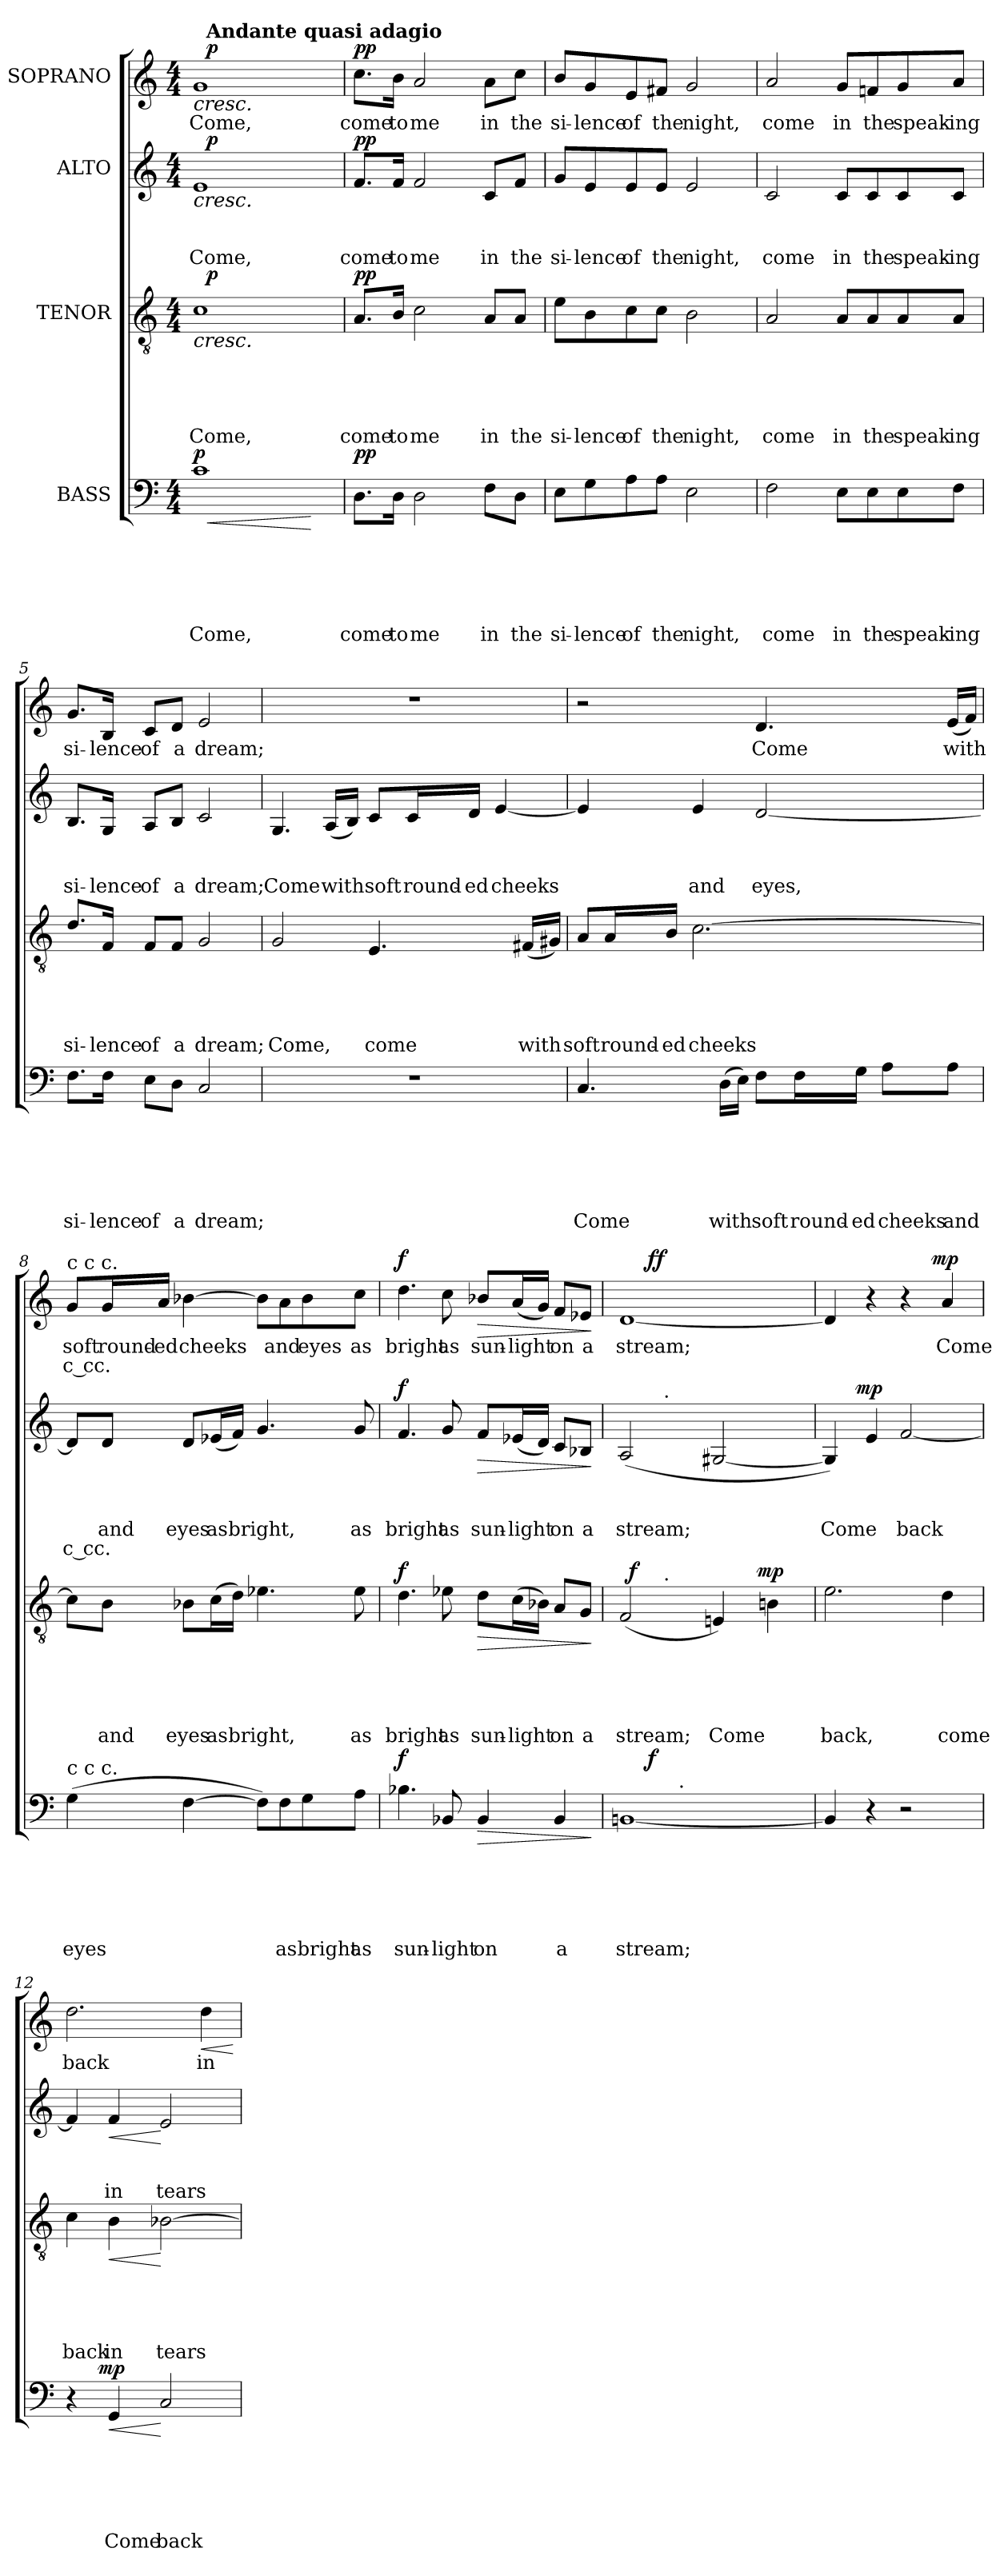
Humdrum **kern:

**kern	**text	**text	**text	**text	**text	**text	**dynam	**kern	**text	**text	**text	**text	**text	**dynam	**kern	**text	**text	**text	**text	**dynam	**kern	**text	**text	**dynam
*part4	*part4	*part4	*part4	*part4	*part4	*part4	*part4	*part3	*part3	*part3	*part3	*part3	*part3	*part3	*part2	*part2	*part2	*part2	*part2	*part2	*part1	*part1	*part1	*part1
*staff4	*staff4	*staff4	*staff4	*staff4	*staff4	*staff4	*staff4	*staff3	*staff3	*staff3	*staff3	*staff3	*staff3	*staff3	*staff2	*staff2	*staff2	*staff2	*staff2	*staff2	*staff1	*staff1	*staff1	*staff1
*I"BASS	*	*	*	*	*	*	*	*I"TENOR	*	*	*	*	*	*	*I"ALTO	*	*	*	*	*	*I"SOPRANO	*	*	*
*clefF4	*	*	*	*	*	*	*	*clefGv2	*	*	*	*	*	*	*clefG2	*	*	*	*	*	*clefG2	*	*	*
*k[]	*	*	*	*	*	*	*	*k[]	*	*	*	*	*	*	*k[]	*	*	*	*	*	*k[]	*	*	*
*C:	*	*	*	*	*	*	*	*C:	*	*	*	*	*	*	*C:	*	*	*	*	*	*C:	*	*	*
*M4/4	*	*	*	*	*	*	*	*M4/4	*	*	*	*	*	*	*M4/4	*	*	*	*	*	*M4/4	*	*	*
=1	=1	=1	=1	=1	=1	=1	=1	=1	=1	=1	=1	=1	=1	=1	=1	=1	=1	=1	=1	=1	=1	=1	=1	=1
!	!	!	!	!	!	!LO:LY:b	!LO:HP:b	!	!	!	!	!	!LO:LY:b	!LO:HP:b	!	!	!	!LO:LY:b	!	!LO:HP:b	!	!LO:LY:b	!	!LO:HP:b
!	!	!	!	!	!	!	!LO:DY:n=1:a	!	!	!	!	!	!	!	!	!	!	!	!	!	!	!	!	!
*	*	*	*	*	*	*	*	*^	*	*	*	*	*	*	*^	*	*	*	*	*	*^	*	*	*
1c	.	.	.	.	.	Come,	< p	1c	32ryy	.	.	.	.	Come,	<	1e	32ryy	.	.	Come,	.	<	1g	32ryy	Come,	.	<
!	!	!	!	!	!	!	!	!	!	!	!	!	!	!	!	!	!	!	!	!	!	!	!	!LO:TX:a:B:t=Andante quasi adagio	!	!	!
!	!	!	!	!	!	!	!	!	!	!	!	!	!	!	!LO:DY:a	!	!	!	!	!	!	!LO:DY:a	!	!	!	!	!LO:DY:a
.	.	.	.	.	.	.	.	.	2ryy	.	.	.	.	.	p	.	2ryy	.	.	.	.	p	.	2ryy	.	.	p
.	.	.	.	.	.	.	.	.	4...ryy	.	.	.	.	.	.	.	4...ryy	.	.	.	.	.	.	4...ryy	.	.	.
.	.	.	.	.	.	.	[	.	.	.	.	.	.	.	[	.	.	.	.	.	.	[	.	.	.	.	[
=2	=2	=2	=2	=2	=2	=2	=2	=2	=2	=2	=2	=2	=2	=2	=2	=2	=2	=2	=2	=2	=2	=2	=2	=2	=2	=2	=2
!	!	!	!	!	!	!LO:LY:b	!LO:DY:a	!	!	!	!	!	!	!LO:LY:b	!LO:DY:a	!	!	!	!	!LO:LY:b	!	!LO:DY:a	!	!	!LO:LY:b	!	!LO:DY:a
*	*	*	*	*	*	*	*	*v	*v	*	*	*	*	*	*	*	*	*	*	*	*	*	*v	*v	*	*	*
*	*	*	*	*	*	*	*	*	*	*	*	*	*	*	*v	*v	*	*	*	*	*	*	*	*	*
8.D\L	.	.	.	.	.	come	pp	8.A/L	.	.	.	.	come	pp	8.f/L	.	.	come	.	pp	8.cc\L	come	.	pp
!	!	!	!	!	!	!LO:LY:b	!	!	!	!	!	!	!LO:LY:b	!	!	!	!	!LO:LY:b	!	!	!	!LO:LY:b	!	!
16D\Jk	.	.	.	.	.	to	.	16B/Jk	.	.	.	.	to	.	16f/Jk	.	.	to	.	.	16b\Jk	to	.	.
!	!	!	!	!	!	!LO:LY:b	!	!	!	!	!	!	!LO:LY:b	!	!	!	!	!LO:LY:b	!	!	!	!LO:LY:b	!	!
2D\	.	.	.	.	.	me	.	2c\	.	.	.	.	me	.	2f/	.	.	me	.	.	2a/	me	.	.
!	!	!	!	!	!	!LO:LY:b	!	!	!	!	!	!	!LO:LY:b	!	!	!	!	!LO:LY:b	!	!	!	!LO:LY:b	!	!
8F\L	.	.	.	.	.	in	.	8A/L	.	.	.	.	in	.	8c/L	.	.	in	.	.	8a\L	in	.	.
!	!	!	!	!	!	!LO:LY:b	!	!	!	!	!	!	!LO:LY:b	!	!	!	!	!LO:LY:b	!	!	!	!LO:LY:b	!	!
8D\J	.	.	.	.	.	the	.	8A/J	.	.	.	.	the	.	8f/J	.	.	the	.	.	8cc\J	the	.	.
=3	=3	=3	=3	=3	=3	=3	=3	=3	=3	=3	=3	=3	=3	=3	=3	=3	=3	=3	=3	=3	=3	=3	=3	=3
!	!	!	!	!	!	!LO:LY:b	!	!	!	!	!	!	!LO:LY:b	!	!	!	!	!LO:LY:b	!	!	!	!LO:LY:b	!	!
8E\L	.	.	.	.	.	si-	.	8e\L	.	.	.	.	si-	.	8g/L	.	.	si-	.	.	8b/L	si-	.	.
!	!	!	!	!	!	!LO:LY:b	!	!	!	!	!	!	!LO:LY:b	!	!	!	!	!LO:LY:b	!	!	!	!LO:LY:b	!	!
8G\	.	.	.	.	.	-lence	.	8B\	.	.	.	.	-lence	.	8e/	.	.	-lence	.	.	8g/	-lence	.	.
!	!	!	!	!	!	!LO:LY:b	!	!	!	!	!	!	!LO:LY:b	!	!	!	!	!LO:LY:b	!	!	!	!LO:LY:b	!	!
8A\	.	.	.	.	.	of	.	8c\	.	.	.	.	of	.	8e/	.	.	of	.	.	8e/	of	.	.
!	!	!	!	!	!	!LO:LY:b	!	!	!	!	!	!	!LO:LY:b	!	!	!	!	!LO:LY:b	!	!	!	!LO:LY:b	!	!
8A\J	.	.	.	.	.	the	.	8c\J	.	.	.	.	the	.	8e/J	.	.	the	.	.	8f#X/J	the	.	.
!	!	!	!	!	!	!LO:LY:b	!	!	!	!	!	!	!LO:LY:b	!	!	!	!	!LO:LY:b	!	!	!	!LO:LY:b	!	!
2E\	.	.	.	.	.	night,	.	2B\	.	.	.	.	night,	.	2e/	.	.	night,	.	.	2g/	night,	.	.
=4	=4	=4	=4	=4	=4	=4	=4	=4	=4	=4	=4	=4	=4	=4	=4	=4	=4	=4	=4	=4	=4	=4	=4	=4
!	!	!	!	!	!	!LO:LY:b	!	!	!	!	!	!	!LO:LY:b	!	!	!	!	!LO:LY:b	!	!	!	!LO:LY:b	!	!
2F\	.	.	.	.	.	come	.	2A/	.	.	.	.	come	.	2c/	.	.	come	.	.	2a/	come	.	.
!	!	!	!	!	!	!LO:LY:b	!	!	!	!	!	!	!LO:LY:b	!	!	!	!	!LO:LY:b	!	!	!	!LO:LY:b	!	!
8E\L	.	.	.	.	.	in	.	8A/L	.	.	.	.	in	.	8c/L	.	.	in	.	.	8g/L	in	.	.
!	!	!	!	!	!	!LO:LY:b	!	!	!	!	!	!	!LO:LY:b	!	!	!	!	!LO:LY:b	!	!	!	!LO:LY:b	!	!
8E\	.	.	.	.	.	the	.	8A/	.	.	.	.	the	.	8c/	.	.	the	.	.	8fn/	the	.	.
!	!	!	!	!	!	!LO:LY:b	!	!	!	!	!	!	!LO:LY:b	!	!	!	!	!LO:LY:b	!	!	!	!LO:LY:b	!	!
8E\	.	.	.	.	.	speak-	.	8A/	.	.	.	.	speak	.	8c/	.	.	speak-	.	.	8g/	speak-	.	.
!	!	!	!	!	!	!LO:LY:b:rj	!	!	!	!	!	!	!LO:LY:b	!	!	!	!	!LO:LY:b:rj	!	!	!	!LO:LY:b:rj	!	!
8F\J	.	.	.	.	.	-ing	.	8A/J	.	.	.	.	ing	.	8c/J	.	.	-ing	.	.	8a/J	-ing	.	.
!!LO:LB:g=z
=5	=5	=5	=5	=5	=5	=5	=5	=5	=5	=5	=5	=5	=5	=5	=5	=5	=5	=5	=5	=5	=5	=5	=5	=5
!	!	!	!	!	!	!LO:LY:b	!	!	!	!	!	!	!LO:LY:b	!	!	!	!	!LO:LY:b	!	!	!	!LO:LY:b	!	!
8.F\L	.	.	.	.	.	si-	.	8.d/L	.	.	.	.	si-	.	8.B/L	.	.	si-	.	.	8.g/L	si-	.	.
!	!	!	!	!	!	!LO:LY:b	!	!	!	!	!	!	!LO:LY:b	!	!	!	!	!LO:LY:b	!	!	!	!LO:LY:b	!	!
16F\Jk	.	.	.	.	.	-lence	.	16F/Jk	.	.	.	.	-lence	.	16G/Jk	.	.	-lence	.	.	16B/Jk	-lence	.	.
!	!	!	!	!	!	!LO:LY:b	!	!	!	!	!	!	!LO:LY:b	!	!	!	!	!LO:LY:b	!	!	!	!LO:LY:b	!	!
8E\L	.	.	.	.	.	of	.	8F/L	.	.	.	.	of	.	8A/L	.	.	of	.	.	8c/L	of	.	.
!	!	!	!	!	!	!LO:LY:b	!	!	!	!	!	!	!LO:LY:b	!	!	!	!	!LO:LY:b	!	!	!	!LO:LY:b	!	!
8D\J	.	.	.	.	.	a	.	8F/J	.	.	.	.	a	.	8B/J	.	.	a	.	.	8d/J	a	.	.
!	!	!	!	!	!	!LO:LY:b	!	!	!	!	!	!	!LO:LY:b	!	!	!	!	!LO:LY:b	!	!	!	!LO:LY:b	!	!
2C/	.	.	.	.	.	dream;	.	2G/	.	.	.	.	dream;	.	2c/	.	.	dream;	.	.	2e/	dream;	.	.
=6	=6	=6	=6	=6	=6	=6	=6	=6	=6	=6	=6	=6	=6	=6	=6	=6	=6	=6	=6	=6	=6	=6	=6	=6
!	!	!	!	!	!	!	!	!	!	!	!	!	!LO:LY:b	!	!	!	!	!LO:LY:b	!	!	!	!	!	!
1r	.	.	.	.	.	.	.	2G/	.	.	.	.	Come,	.	4.G/	.	.	Come	.	.	1r	.	.	.
!	!	!	!	!	!	!	!	!	!	!	!	!	!	!	!	!	!	!LO:LY:b	!	!	!	!	!	!
.	.	.	.	.	.	.	.	.	.	.	.	.	.	.	(<16A/LL	.	.	with	.	.	.	.	.	.
.	.	.	.	.	.	.	.	.	.	.	.	.	.	.	16B/JJ)	.	.	.	.	.	.	.	.	.
!	!	!	!	!	!	!	!	!	!	!	!	!	!LO:LY:b	!	!	!	!	!LO:LY:b	!	!	!	!	!	!
.	.	.	.	.	.	.	.	4.E/	.	.	.	.	come	.	8c/L	.	.	soft	.	.	.	.	.	.
!	!	!	!	!	!	!	!	!	!	!	!	!	!	!	!	!	!	!LO:LY:b	!	!	!	!	!	!
.	.	.	.	.	.	.	.	.	.	.	.	.	.	.	16c/L	.	.	round-	.	.	.	.	.	.
!	!	!	!	!	!	!	!	!	!	!	!	!	!	!	!	!	!	!LO:LY:b:rj	!	!	!	!	!	!
.	.	.	.	.	.	.	.	.	.	.	.	.	.	.	16d/JJ	.	.	-ed	.	.	.	.	.	.
!	!	!	!	!	!	!	!	!	!	!	!	!	!	!	!	!	!	!LO:LY:b	!	!	!	!	!	!
.	.	.	.	.	.	.	.	.	.	.	.	.	.	.	[<4e/	.	.	cheeks	.	.	.	.	.	.
!	!	!	!	!	!	!	!	!	!	!	!	!	!LO:LY:b	!	!	!	!	!	!	!	!	!	!	!
.	.	.	.	.	.	.	.	(<16F#X/LL	.	.	.	.	with	.	.	.	.	.	.	.	.	.	.	.
.	.	.	.	.	.	.	.	16G#X/JJ)	.	.	.	.	.	.	.	.	.	.	.	.	.	.	.	.
!!LO:LB:g=z
=7	=7	=7	=7	=7	=7	=7	=7	=7	=7	=7	=7	=7	=7	=7	=7	=7	=7	=7	=7	=7	=7	=7	=7	=7
!	!	!	!	!	!	!LO:LY:b	!	!	!	!	!	!	!LO:LY:b	!	!	!	!	!	!	!	!	!	!	!
4.C/	.	.	.	.	.	Come	.	8A/L	.	.	.	.	soft	.	4e/]	.	.	.	.	.	2r	.	.	.
!	!	!	!	!	!	!	!	!	!	!	!	!	!LO:LY:b	!	!	!	!	!	!	!	!	!	!	!
.	.	.	.	.	.	.	.	16A/L	.	.	.	.	round-	.	.	.	.	.	.	.	.	.	.	.
!	!	!	!	!	!	!	!	!	!	!	!	!	!LO:LY:b:rj	!	!	!	!	!	!	!	!	!	!	!
.	.	.	.	.	.	.	.	16B/JJ	.	.	.	.	-ed	.	.	.	.	.	.	.	.	.	.	.
!	!	!	!	!	!	!	!	!	!	!	!	!	!LO:LY:b	!	!	!	!	!LO:LY:b	!	!	!	!	!	!
.	.	.	.	.	.	.	.	[>2.c\	.	.	.	.	cheeks	.	4e/	.	.	and	.	.	.	.	.	.
!	!	!	!	!	!	!LO:LY:b	!	!	!	!	!	!	!	!	!	!	!	!	!	!	!	!	!	!
(>16D\LL	.	.	.	.	.	with	.	.	.	.	.	.	.	.	.	.	.	.	.	.	.	.	.	.
16E\JJ)	.	.	.	.	.	.	.	.	.	.	.	.	.	.	.	.	.	.	.	.	.	.	.	.
!	!	!	!	!	!	!LO:LY:b	!	!	!	!	!	!	!	!	!	!	!	!LO:LY:b	!	!	!	!LO:LY:b	!	!
8F\L	.	.	.	.	.	soft	.	.	.	.	.	.	.	.	[<2d/	.	.	eyes,	.	.	4.d/	Come	.	.
!	!	!	!	!	!	!LO:LY:b	!	!	!	!	!	!	!	!	!	!	!	!	!	!	!	!	!	!
16F\L	.	.	.	.	.	round-	.	.	.	.	.	.	.	.	.	.	.	.	.	.	.	.	.	.
!	!	!	!	!	!	!LO:LY:b:rj	!	!	!	!	!	!	!	!	!	!	!	!	!	!	!	!	!	!
16G\JJ	.	.	.	.	.	-ed	.	.	.	.	.	.	.	.	.	.	.	.	.	.	.	.	.	.
!	!	!	!	!	!	!LO:LY:b	!	!	!	!	!	!	!	!	!	!	!	!	!	!	!	!	!	!
8A\L	.	.	.	.	.	cheeks	.	.	.	.	.	.	.	.	.	.	.	.	.	.	.	.	.	.
!	!	!	!	!	!	!LO:LY:b	!	!	!	!	!	!	!	!	!	!	!	!	!	!	!	!LO:LY:b	!	!
8A\J	.	.	.	.	.	and	.	.	.	.	.	.	.	.	.	.	.	.	.	.	(<16e/LL	with	.	.
.	.	.	.	.	.	.	.	.	.	.	.	.	.	.	.	.	.	.	.	.	16f/JJ)	.	.	.
=8	=8	=8	=8	=8	=8	=8	=8	=8	=8	=8	=8	=8	=8	=8	=8	=8	=8	=8	=8	=8	=8	=8	=8	=8
!	!	!	!	!	!	!	!	!	!	!	!	!	!	!	!	!	!	!	!	!	!LO:TX:a:t=c c c.	!	!	!
!LO:TX:a:t=c c c.	!	!	!	!	!	!	!	!	!	!	!	!	!	!	!	!	!	!	!	!	!	!	!	!
!	!	!	!	!	!	!LO:LY:b	!	!	!	!	!	!	!	!	!	!	!	!	!LO:LY:b:rj	!	!	!LO:LY:b	!LO:LY:b	!
(>4G\	.	.	.	.	.	eyes	.	8c\L]	.	.	.	.	.	.	8d/L]	.	.	.	c cc.	.	8g/L	soft	c cc.	.
!	!	!	!	!	!	!	!	!	!	!	!	!	!LO:LY:b	!	!	!	!	!LO:LY:b	!	!	!	!LO:LY:b	!	!
.	.	.	.	.	.	.	.	8B\J	.	.	.	.	and	.	8d/J	.	.	and	.	.	16g/L	round-	.	.
!	!	!	!	!	!	!	!	!	!	!	!	!	!	!	!	!	!	!	!	!	!	!LO:LY:b:rj	!	!
.	.	.	.	.	.	.	.	.	.	.	.	.	.	.	.	.	.	.	.	.	16a/JJ	-ed	.	.
!	!	!	!	!	!	!	!	!	!	!	!	!	!LO:LY:b	!	!	!	!	!LO:LY:b	!	!	!	!LO:LY:b	!	!
[>4F\	.	.	.	.	.	.	.	8B-X\L	.	.	.	.	eyes	.	8d/L	.	.	eyes	.	.	[>4b-X\	cheeks	.	.
!	!	!	!	!	!	!	!	!	!	!	!	!	!LO:LY:b	!	!	!	!	!LO:LY:b	!	!	!	!	!	!
.	.	.	.	.	.	.	.	(>16c\L	.	.	.	.	as	.	(<16e-X/L	.	.	as	.	.	.	.	.	.
!	!	!	!	!	!	!	!	!	!	!	!	!	!LO:LY:b	!	!	!	!	!LO:LY:b	!	!	!	!	!	!
.	.	.	.	.	.	.	.	16d\JJ)	.	.	.	.	bright,	.	16f/JJ)	.	.	bright,	.	.	.	.	.	.
8F\L])	.	.	.	.	.	.	.	4.e-X\	.	.	.	.	.	.	4.g/	.	.	.	.	.	8b-\L]	.	.	.
!	!	!	!	!	!	!LO:LY:b	!	!	!	!	!	!	!	!	!	!	!	!	!	!	!	!LO:LY:b	!	!
8F\	.	.	.	.	.	as	.	.	.	.	.	.	.	.	.	.	.	.	.	.	8a\	and	.	.
!	!	!	!	!	!	!LO:LY:b	!	!	!	!	!	!	!	!	!	!	!	!	!	!	!	!LO:LY:b	!	!
8G\	.	.	.	.	.	bright	.	.	.	.	.	.	.	.	.	.	.	.	.	.	8b-\	eyes	.	.
!	!	!	!	!	!	!LO:LY:b	!	!	!	!	!	!	!LO:LY:b	!	!	!	!	!LO:LY:b	!	!	!	!LO:LY:b	!	!
8A\J	.	.	.	.	.	as	.	8e-\	.	.	.	.	as	.	8g/	.	.	as	.	.	8cc\J	as	.	.
!!LO:PB:g=z
=9	=9	=9	=9	=9	=9	=9	=9	=9	=9	=9	=9	=9	=9	=9	=9	=9	=9	=9	=9	=9	=9	=9	=9	=9
!	!	!	!	!	!	!LO:LY:b	!LO:DY:a	!	!	!	!	!	!LO:LY:b	!LO:DY:a	!	!	!	!LO:LY:b	!	!LO:DY:a	!	!LO:LY:b	!	!LO:DY:a
4.B-X\	.	.	.	.	.	sun-	f	4.d\	.	.	.	.	bright	f	4.f/	.	.	bright	.	f	4.dd\	bright	.	f
!	!	!	!	!	!	!LO:LY:b	!	!	!	!	!	!	!LO:LY:b	!	!	!	!	!LO:LY:b	!	!	!	!LO:LY:b	!	!
8BB-X/	.	.	.	.	.	-light	.	8e-X\	.	.	.	.	as	.	8g/	.	.	as	.	.	8cc\	as	.	.
!	!	!	!	!	!	!LO:LY:b	!LO:HP:b	!	!	!	!	!	!LO:LY:b	!LO:HP:b	!	!	!	!LO:LY:b	!	!LO:HP:b	!	!LO:LY:b	!	!LO:HP:b
4BB-/	.	.	.	.	.	on	>	8d\L	.	.	.	.	sun-	>	8f/L	.	.	sun-	.	>	8b-X/L	sun-	.	>
!	!	!	!	!	!	!	!	!	!	!	!	!	!LO:LY:b	!	!	!	!	!LO:LY:b	!	!	!	!LO:LY:b	!	!
.	.	.	.	.	.	.	.	(>16c\L	.	.	.	.	-light	.	(<16e-X/L	.	.	-light	.	.	(<16a/L	-light	.	.
.	.	.	.	.	.	.	.	16B-X\JJ)	.	.	.	.	.	.	16d/JJ)	.	.	.	.	.	16g/JJ)	.	.	.
!	!	!	!	!	!	!LO:LY:b	!	!	!	!	!	!	!LO:LY:b	!	!	!	!	!LO:LY:b	!	!	!	!LO:LY:b	!	!
4BB-/	.	.	.	.	.	a	.	8A/L	.	.	.	.	on	.	8c/L	.	.	on	.	.	8f/L	on	.	.
!	!	!	!	!	!	!	!	!	!	!	!	!	!LO:LY:b	!	!	!	!	!LO:LY:b	!	!	!	!LO:LY:b	!	!
.	.	.	.	.	.	.	.	8G/J	.	.	.	.	a	.	8B-X/J	.	.	a	.	.	8e-X/J	a	.	.
.	.	.	.	.	.	.	]	.	.	.	.	.	.	]	.	.	.	.	.	]	.	.	.	]
=10	=10	=10	=10	=10	=10	=10	=10	=10	=10	=10	=10	=10	=10	=10	=10	=10	=10	=10	=10	=10	=10	=10	=10	=10
!	!	!	!	!	!	!LO:LY:b	!	!	!	!	!	!	!LO:LY:b	!	!	!	!	!LO:LY:b	!	!	!	!LO:LY:b	!	!
*^	*	*	*	*	*	*	*	*^	*	*	*	*	*	*	*^	*	*	*	*	*	*^	*	*	*
*	*^	*	*	*	*	*	*	*	*	*^	*	*	*	*	*	*	*	*	*	*	*	*	*	*	*	*	*	*
*	*	*	*	*	*	*	*	*	*	*	*	*^	*	*	*	*	*	*	*	*	*	*	*	*	*	*	*	*	*	*
[<1BBn<	8ryy	4ryy	.	.	.	.	.	stream;	.	(<2F</	32ryy	2ryy	8.ryy	.	.	.	.	stream;	.	(<2A</	8.ryy	.	.	stream;	.	.	[<1d	8ryy	stream;	.	.
!	!	!	!	!	!	!	!	!	!	!	!	!	!	!	!	!	!	!	!LO:DY:a	!	!	!	!	!	!	!	!	!	!	!	!
.	.	.	.	.	.	.	.	.	.	.	2ryy	.	.	.	.	.	.	.	f	.	.	.	.	.	.	.	.	.	.	.	.
!	!	!	!	!	!	!	!	!	!LO:DY:a	!	!	!	!	!	!	!	!	!	!	!	!	!	!	!	!	!	!	!	!	!	!LO:DY:a
!	!	!	!	!	!	!	!	!	!	!	!	!	!	!	!	!	!	!	!	!	!	!	!	!	!	!	!	!	!	!	!LO:DY:n=1:b
.	2..ryy	.	.	.	.	.	.	.	f	.	.	.	.	.	.	.	.	.	.	.	.	.	.	.	.	.	.	2..ryy	.	.	f f
!	!	!	!	!	!	!	!	!	!	!	!	!	!	!	!	!	!	!	!	!	!LO:TX:a:t=.	!	!	!	!	!	!	!	!	!	!
!	!	!	!	!	!	!	!	!	!	!	!	!	!LO:TX:a:t=.	!	!	!	!	!	!	!	!	!	!	!	!	!	!	!	!	!	!
.	.	.	.	.	.	.	.	.	.	.	.	.	2ryy	.	.	.	.	.	.	.	2ryy	.	.	.	.	.	.	.	.	.	.
!	!	!LO:TX:a:t=.	!	!	!	!	!	!	!	!	!	!	!	!	!	!	!	!	!	!	!	!	!	!	!	!	!	!	!	!	!
.	.	2.ryy	.	.	.	.	.	.	.	.	.	.	.	.	.	.	.	.	.	.	.	.	.	.	.	.	.	.	.	.	.
!	!	!	!	!	!	!	!	!	!	!	!	!	!	!	!	!	!	!LO:LY:b	!	!	!	!	!	!	!	!	!	!	!	!	!
.	.	.	.	.	.	.	.	.	.	4En/)	.	8..ryy	.	.	.	.	.	Come	.	[<2G#X/	.	.	.	.	.	.	.	.	.	.	.
.	.	.	.	.	.	.	.	.	.	.	4...ryy	.	.	.	.	.	.	.	.	.	.	.	.	.	.	.	.	.	.	.	.
.	.	.	.	.	.	.	.	.	.	.	.	.	4ryy	.	.	.	.	.	.	.	4ryy	.	.	.	.	.	.	.	.	.	.
!	!	!	!	!	!	!	!	!	!	!	!	!	!	!	!	!	!	!	!LO:DY:a	!	!	!	!	!	!	!	!	!	!	!	!
.	.	.	.	.	.	.	.	.	.	.	.	4ryy	.	.	.	.	.	.	mp	.	.	.	.	.	.	.	.	.	.	.	.
.	.	.	.	.	.	.	.	.	.	4Bn\	.	.	.	.	.	.	.	.	.	.	.	.	.	.	.	.	.	.	.	.	.
.	.	.	.	.	.	.	.	.	.	.	.	.	16ryy	.	.	.	.	.	.	.	16ryy	.	.	.	.	.	.	.	.	.	.
.	.	.	.	.	.	.	.	.	.	.	.	32ryy	.	.	.	.	.	.	.	.	.	.	.	.	.	.	.	.	.	.	.
=11	=11	=11	=11	=11	=11	=11	=11	=11	=11	=11	=11	=11	=11	=11	=11	=11	=11	=11	=11	=11	=11	=11	=11	=11	=11	=11	=11	=11	=11	=11	=11
!	!	!	!	!	!	!	!	!	!	!	!	!	!	!	!	!	!	!LO:LY:b	!	!	!	!	!	!LO:LY:b	!	!	!	!	!	!	!
*v	*v	*v	*	*	*	*	*	*	*	*	*	*	*	*	*	*	*	*	*	*	*	*	*	*	*	*	*	*	*	*	*
*	*	*	*	*	*	*	*	*v	*v	*v	*v	*	*	*	*	*	*	*	*	*	*	*	*	*	*	*	*	*	*
4BB/]	.	.	.	.	.	.	.	2.e\	.	.	.	.	back,	.	4G#/])	8..ryy	.	.	Come	.	.	4d/]	2ryy	.	.	.
!	!	!	!	!	!	!	!	!	!	!	!	!	!	!	!	!	!	!	!	!	!LO:DY:a	!	!	!	!	!
.	.	.	.	.	.	.	.	.	.	.	.	.	.	.	.	2ryy	.	.	.	.	mp	.	.	.	.	.
4r	.	.	.	.	.	.	.	.	.	.	.	.	.	.	4e/	.	.	.	.	.	.	4r	.	.	.	.
!	!	!	!	!	!	!	!	!	!	!	!	!	!	!	!	!	!	!	!LO:LY:b	!	!	!	!	!	!	!
2r	.	.	.	.	.	.	.	.	.	.	.	.	.	.	[<2f/	.	.	.	back	.	.	4r	8..ryy	.	.	.
!	!	!	!	!	!	!	!	!	!	!	!	!	!	!	!	!	!	!	!	!	!	!	!	!	!	!LO:DY:a
.	.	.	.	.	.	.	.	.	.	.	.	.	.	.	.	4ryy	.	.	.	.	.	.	4ryy	.	.	mp
!	!	!	!	!	!	!	!	!	!	!	!	!	!LO:LY:b	!	!	!	!	!	!	!	!	!	!	!LO:LY:b	!	!
.	.	.	.	.	.	.	.	4d\	.	.	.	.	come	.	.	.	.	.	.	.	.	4a/	.	Come	.	.
.	.	.	.	.	.	.	.	.	.	.	.	.	.	.	.	32ryy	.	.	.	.	.	.	32ryy	.	.	.
=12	=12	=12	=12	=12	=12	=12	=12	=12	=12	=12	=12	=12	=12	=12	=12	=12	=12	=12	=12	=12	=12	=12	=12	=12	=12	=12
!	!	!	!	!	!	!	!	!	!	!	!	!	!LO:LY:b	!	!	!	!	!	!	!	!	!	!	!LO:LY:b	!	!
*	*	*	*	*	*	*	*	*	*	*	*	*	*	*	*v	*v	*	*	*	*	*	*	*	*	*	*
*^	*	*	*	*	*	*	*	*	*	*	*	*	*	*	*	*	*	*	*	*	*v	*v	*	*	*
4r	8..ryy	.	.	.	.	.	.	.	4c\	.	.	.	.	back	.	4f/]	.	.	.	.	.	2.dd\	back	.	.
!	!	!	!	!	!	!	!	!LO:DY:a	!	!	!	!	!	!	!	!	!	!	!	!	!	!	!	!	!
.	2ryy	.	.	.	.	.	.	mp	.	.	.	.	.	.	.	.	.	.	.	.	.	.	.	.	.
!	!	!	!	!	!	!	!LO:LY:b	!LO:HP:b	!	!	!	!	!	!LO:LY:b	!LO:HP:b	!	!	!	!LO:LY:b	!	!LO:HP:b	!	!	!	!
4GG/	.	.	.	.	.	.	Come	<	4B\	.	.	.	.	in	<	4f/	.	.	in	.	<	.	.	.	.
!	!	!	!	!	!	!	!LO:LY:b	!	!	!	!	!	!	!LO:LY:b	!	!	!	!	!LO:LY:b	!	!	!	!	!	!
2C/	.	.	.	.	.	.	back	[	[>2B-X\	.	.	.	.	tears	[	2e/	.	.	tears	.	[	.	.	.	.
.	4ryy	.	.	.	.	.	.	.	.	.	.	.	.	.	.	.	.	.	.	.	.	.	.	.	.
!	!	!	!	!	!	!	!	!	!	!	!	!	!	!	!	!	!	!	!	!	!	!	!LO:LY:b	!	!LO:HP:b
.	.	.	.	.	.	.	.	.	.	.	.	.	.	.	.	.	.	.	.	.	.	4dd\	in	.	<
.	32ryy	.	.	.	.	.	.	.	.	.	.	.	.	.	.	.	.	.	.	.	.	.	.	.	.
.	.	.	.	.	.	.	.	.	.	.	.	.	.	.	.	.	.	.	.	.	.	.	.	.	[
*v	*v	*	*	*	*	*	*	*	*	*	*	*	*	*	*	*	*	*	*	*	*	*	*	*	*
=	=	=	=	=	=	=	=	=	=	=	=	=	=	=	=	=	=	=	=	=	=	=	=	=
*-	*-	*-	*-	*-	*-	*-	*-	*-	*-	*-	*-	*-	*-	*-	*-	*-	*-	*-	*-	*-	*-	*-	*-	*-
